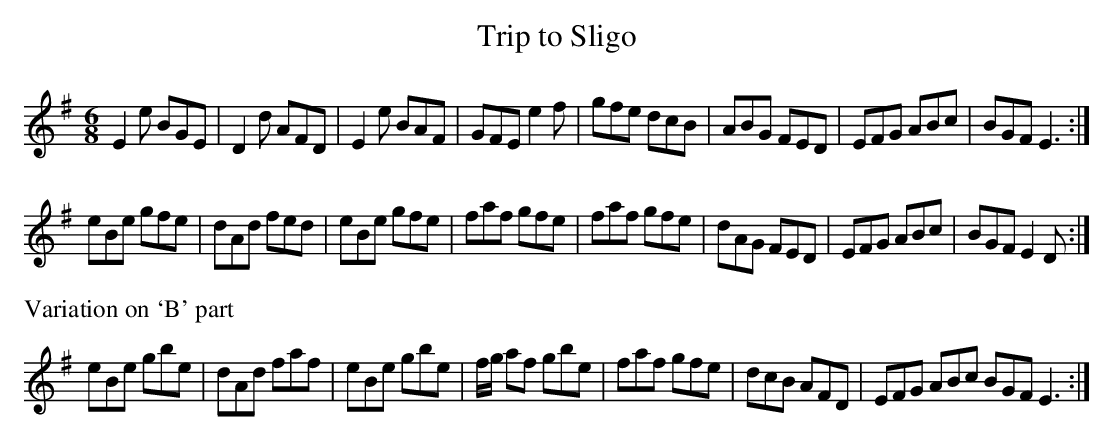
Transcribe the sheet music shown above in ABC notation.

X:1
T:Trip to Sligo
M:6/8
L:1/8
K:Em
E2 e BGE|D2 d AFD|E2 e BAF|GFE e2 f|gfe dcB|ABG FED|EFG ABc|BGF E3:|
eBe gfe|dAd fed|eBe gfe|faf gfe|faf gfe|dAG FED|EFG ABc|BGF E2D:|
%%text Variation on `B' part
eBe gbe|dAd faf|eBe gbe|f/g/ af gbe|faf gfe|dcB AFD|EFG ABc BGF E3:|
